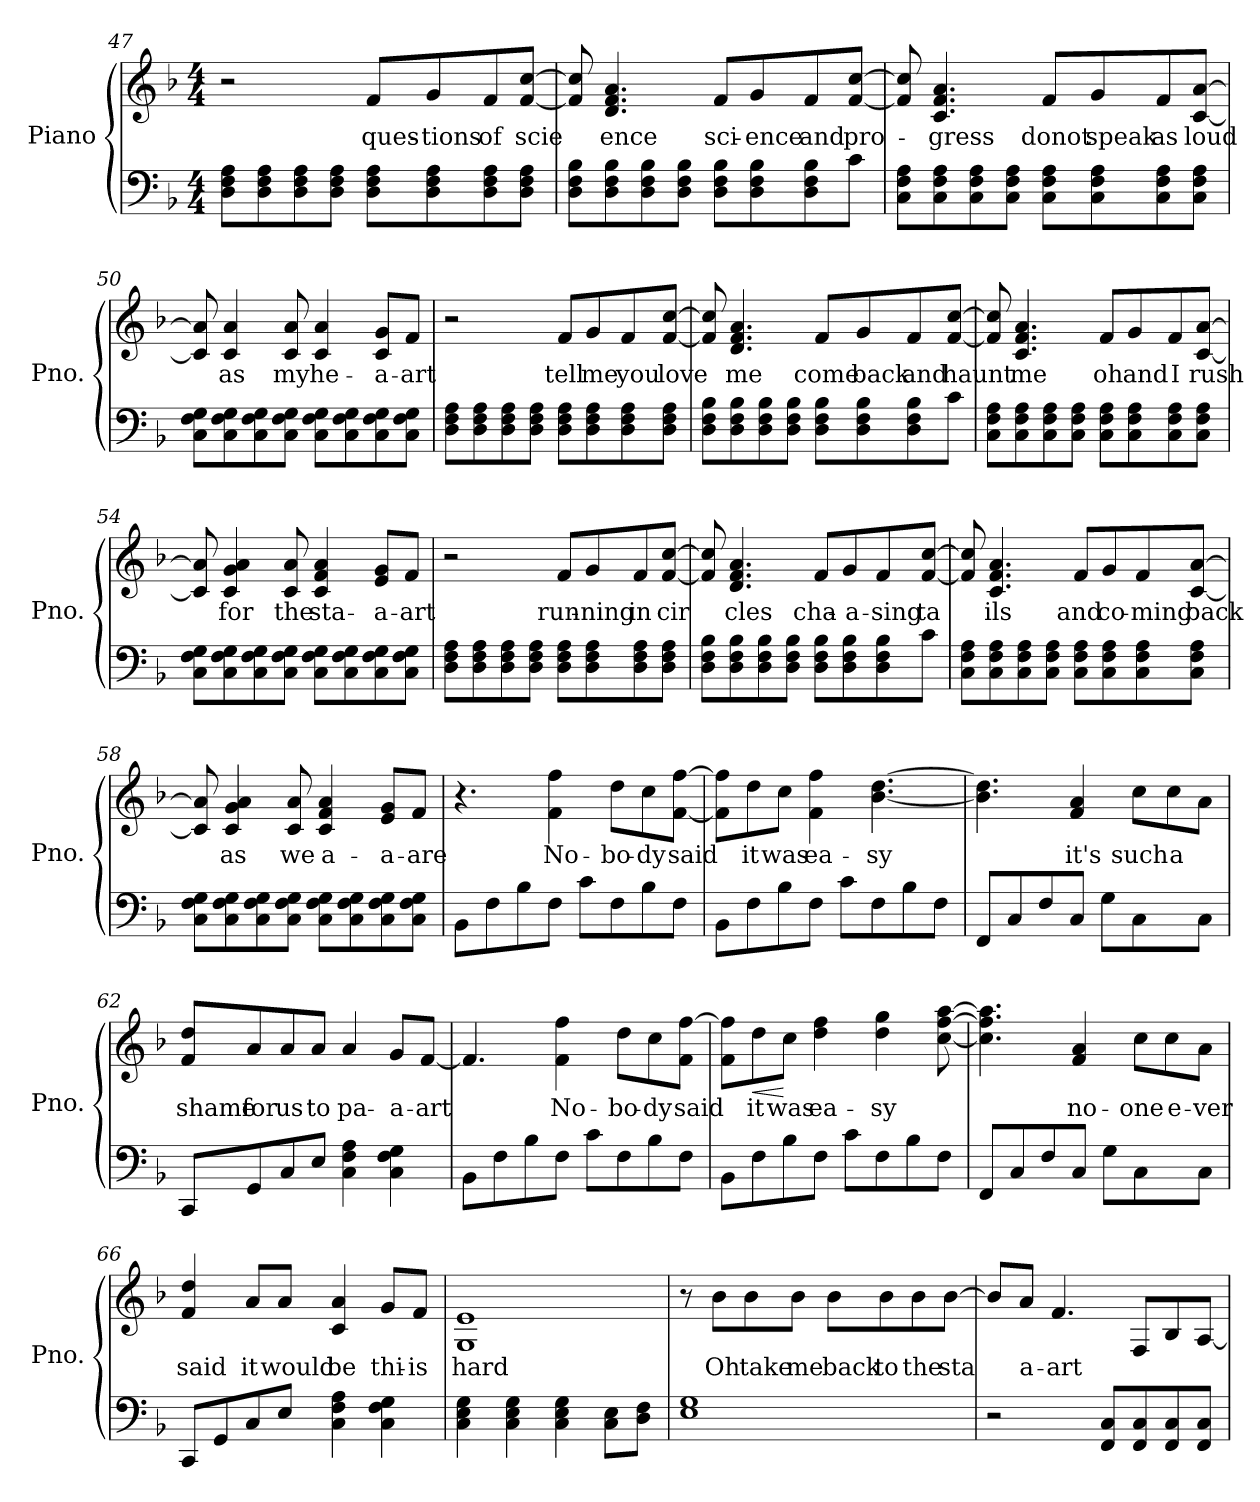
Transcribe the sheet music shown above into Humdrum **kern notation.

**kern	**kern	**text	**dynam
*part1	*part1	*part1	*part1
*staff2	*staff1	*staff1	*staff1/2
*I"Piano	*	*	*
*I'Pno.	*	*	*
*clefF4	*clefG2	*	*
*k[b-]	*k[b-]	*	*
*M4/4	*M4/4	*	*
=47	=47	=47	=47
8D\ 8F\ 8A\L	2r	.	.
8D\ 8F\ 8A\	.	.	.
8D\ 8F\ 8A\	.	.	.
8D\ 8F\ 8A\J	.	.	.
!	!	!LO:LY:b	!
8D\ 8F\ 8A\L	8f/L	ques-	.
!	!	!LO:LY:b	!
8D\ 8F\ 8A\	8g/	-tions	.
!	!	!LO:LY:b	!
8D\ 8F\ 8A\	8f/	of	.
!	!	!LO:LY:b	!
8D\ 8F\ 8A\J	[8f/ [8cc/J	scie	.
=48	=48	=48	=48
8D\ 8F\ 8B-\L	8f/] 8cc/]	.	.
!	!	!LO:LY:b	!
8D\ 8F\ 8B-\	4.d/ 4.f/ 4.a/	ence	.
8D\ 8F\ 8B-\	.	.	.
8D\ 8F\ 8B-\J	.	.	.
!	!	!LO:LY:b	!
8D\ 8F\ 8B-\L	8f/L	sci-	.
!	!	!LO:LY:b	!
8D\ 8F\ 8B-\	8g/	-ence	.
!	!	!LO:LY:b	!
8D\ 8F\ 8B-\	8f/	and	.
!	!	!LO:LY:b	!
8c\J	[8f/ [8cc/J	pro-	.
!!LO:LB:g=z
=49	=49	=49	=49
8C\ 8F\ 8A\L	8f/] 8cc/]	.	.
!	!	!LO:LY:b	!
8C\ 8F\ 8A\	4.c/ 4.f/ 4.a/	-gress	.
8C\ 8F\ 8A\	.	.	.
8C\ 8F\ 8A\J	.	.	.
!	!	!LO:LY:b	!
8C\ 8F\ 8A\L	8f/L	donot	.
!	!	!LO:LY:b	!
8C\ 8F\ 8A\	8g/	speak	.
!	!	!LO:LY:b	!
8C\ 8F\ 8A\	8f/	as	.
!	!	!LO:LY:b	!
8C\ 8F\ 8A\J	[8c/ [8a/J	loud	.
=50	=50	=50	=50
8C\ 8F\ 8G\L	8c/] 8a/]	.	.
!	!	!LO:LY:b	!
8C\ 8F\ 8G\	4c/ 4a/	as	.
8C\ 8F\ 8G\	.	.	.
!	!	!LO:LY:b	!
8C\ 8F\ 8G\J	8c/ 8a/	my	.
!	!	!LO:LY:b	!
8C\ 8F\ 8G\L	4c/ 4a/	he-	.
8C\ 8F\ 8G\	.	.	.
!	!	!LO:LY:b	!
8C\ 8F\ 8G\	8c/ 8g/L	-a-	.
!	!	!LO:LY:b	!
8C\ 8F\ 8G\J	8f/J	-art	.
=51	=51	=51	=51
8D\ 8F\ 8A\L	2r	.	.
8D\ 8F\ 8A\	.	.	.
8D\ 8F\ 8A\	.	.	.
8D\ 8F\ 8A\J	.	.	.
!	!	!LO:LY:b	!
8D\ 8F\ 8A\L	8f/L	tell	.
!	!	!LO:LY:b	!
8D\ 8F\ 8A\	8g/	me	.
!	!	!LO:LY:b	!
8D\ 8F\ 8A\	8f/	you	.
!	!	!LO:LY:b	!
8D\ 8F\ 8A\J	[8f/ [8cc/J	love	.
!!LO:LB:g=z
=52	=52	=52	=52
8D\ 8F\ 8B-\L	8f/] 8cc/]	.	.
!	!	!LO:LY:b	!
8D\ 8F\ 8B-\	4.d/ 4.f/ 4.a/	me	.
8D\ 8F\ 8B-\	.	.	.
8D\ 8F\ 8B-\J	.	.	.
!	!	!LO:LY:b	!
8D\ 8F\ 8B-\L	8f/L	come	.
!	!	!LO:LY:b	!
8D\ 8F\ 8B-\	8g/	back	.
!	!	!LO:LY:b	!
8D\ 8F\ 8B-\	8f/	and	.
!	!	!LO:LY:b	!
8c\J	[8f/ [8cc/J	haunt	.
=53	=53	=53	=53
8C\ 8F\ 8A\L	8f/] 8cc/]	.	.
!	!	!LO:LY:b	!
8C\ 8F\ 8A\	4.c/ 4.f/ 4.a/	me	.
8C\ 8F\ 8A\	.	.	.
8C\ 8F\ 8A\J	.	.	.
!	!	!LO:LY:b	!
8C\ 8F\ 8A\L	8f/L	oh	.
!	!	!LO:LY:b	!
8C\ 8F\ 8A\	8g/	and	.
!	!	!LO:LY:b	!
8C\ 8F\ 8A\	8f/	I	.
!	!	!LO:LY:b	!
8C\ 8F\ 8A\J	[8c/ [8a/J	rush	.
=54	=54	=54	=54
8C\ 8F\ 8G\L	8c/] 8a/]	.	.
!	!	!LO:LY:b	!
8C\ 8F\ 8G\	4c/ 4g/ 4a/	for	.
8C\ 8F\ 8G\	.	.	.
!	!	!LO:LY:b	!
8C\ 8F\ 8G\J	8c/ 8a/	the	.
!	!	!LO:LY:b	!
8C\ 8F\ 8G\L	4c/ 4f/ 4a/	sta-	.
8C\ 8F\ 8G\	.	.	.
!	!	!LO:LY:b	!
8C\ 8F\ 8G\	8e/ 8g/L	-a-	.
!	!	!LO:LY:b	!
8C\ 8F\ 8G\J	8f/J	-art	.
!!LO:LB:g=z
=55	=55	=55	=55
8D\ 8F\ 8A\L	2r	.	.
8D\ 8F\ 8A\	.	.	.
8D\ 8F\ 8A\	.	.	.
8D\ 8F\ 8A\J	.	.	.
!	!	!LO:LY:b	!
8D\ 8F\ 8A\L	8f/L	run-	.
!	!	!LO:LY:b	!
8D\ 8F\ 8A\	8g/	-ning	.
!	!	!LO:LY:b	!
8D\ 8F\ 8A\	8f/	in	.
!	!	!LO:LY:b	!
8D\ 8F\ 8A\J	[8f/ [8cc/J	cir	.
=56	=56	=56	=56
8D\ 8F\ 8B-\L	8f/] 8cc/]	.	.
!	!	!LO:LY:b	!
8D\ 8F\ 8B-\	4.d/ 4.f/ 4.a/	cles	.
8D\ 8F\ 8B-\	.	.	.
8D\ 8F\ 8B-\J	.	.	.
!	!	!LO:LY:b	!
8D\ 8F\ 8B-\L	8f/L	cha-	.
!	!	!LO:LY:b	!
8D\ 8F\ 8B-\	8g/	-a-	.
!	!	!LO:LY:b	!
8D\ 8F\ 8B-\	8f/	-sing	.
!	!	!LO:LY:b	!
8c\J	[8f/ [8cc/J	ta	.
=57	=57	=57	=57
8C\ 8F\ 8A\L	8f/] 8cc/]	.	.
!	!	!LO:LY:b	!
8C\ 8F\ 8A\	4.c/ 4.f/ 4.a/	ils	.
8C\ 8F\ 8A\	.	.	.
8C\ 8F\ 8A\J	.	.	.
!	!	!LO:LY:b	!
8C\ 8F\ 8A\L	8f/L	and	.
!	!	!LO:LY:b	!
8C\ 8F\ 8A\	8g/	co-	.
!	!	!LO:LY:b	!
8C\ 8F\ 8A\	8f/	-ming	.
!	!	!LO:LY:b	!
8C\ 8F\ 8A\J	[8c/ [8a/J	back	.
!!LO:PB:g=z
=58	=58	=58	=58
8C\ 8F\ 8G\L	8c/] 8a/]	.	.
!	!	!LO:LY:b	!
8C\ 8F\ 8G\	4c/ 4g/ 4a/	as	.
8C\ 8F\ 8G\	.	.	.
!	!	!LO:LY:b	!
8C\ 8F\ 8G\J	8c/ 8a/	we	.
!	!	!LO:LY:b	!
8C\ 8F\ 8G\L	4c/ 4f/ 4a/	a-	.
8C\ 8F\ 8G\	.	.	.
!	!	!LO:LY:b	!
8C\ 8F\ 8G\	8e/ 8g/L	-a-	.
!	!	!LO:LY:b	!
8C\ 8F\ 8G\J	8f/J	-are	.
=59	=59	=59	=59
8BB-\L	4.r	.	.
8F\	.	.	.
8B-\	.	.	.
!	!	!LO:LY:b	!
8F\J	4f\ 4ff\	No-	.
8c\L	.	.	.
!	!	!LO:LY:b	!
8F\	8dd\L	-bo-	.
!	!	!LO:LY:b	!
8B-\	8cc\	-dy	.
!	!	!LO:LY:b	!
8F\J	[8f\ [8ff\J	said	.
=60	=60	=60	=60
8BB-\L	8f\] 8ff\]L	.	.
!	!	!LO:LY:b	!
8F\	8dd\	it	.
!	!	!LO:LY:b	!
8B-\	8cc\J	was	.
!	!	!LO:LY:b	!
8F\J	4f\ 4ff\	ea-	.
8c\L	.	.	.
!	!	!LO:LY:b	!
8F\	[4.b-\ [4.dd\	-sy	.
8B-\	.	.	.
8F\J	.	.	.
=61	=61	=61	=61
8FF/L	4.b-\] 4.dd\]	.	.
8C/	.	.	.
8F/	.	.	.
!	!	!LO:LY:b	!
8C/J	4f/ 4a/	it's	.
8G\L	.	.	.
!	!	!LO:LY:b	!
8C\	8cc\L	such	.
!	!	!LO:LY:b	!
8F\yy	8cc\	a	.
8C\J	8a\J	.	.
!!LO:LB:g=z
=62	=62	=62	=62
!	!	!LO:LY:b	!
8CC/L	8f/ 8dd/L	shame	.
!	!	!LO:LY:b	!
8GG/	8a/	for	.
!	!	!LO:LY:b	!
8C/	8a/	us	.
!	!	!LO:LY:b	!
8E/J	8a/J	to	.
!	!	!LO:LY:b	!
4C\ 4F\ 4A\	4a/	pa-	.
!	!	!LO:LY:b	!
4C\ 4F\ 4G\	8g/L	-a-	.
!	!	!LO:LY:b	!
.	[8f/J	-art	.
=63	=63	=63	=63
8BB-\L	4.f/]	.	.
8F\	.	.	.
8B-\	.	.	.
!	!	!LO:LY:b	!
8F\J	4f\ 4ff\	No-	.
8c\L	.	.	.
!	!	!LO:LY:b	!
8F\	8dd\L	-bo-	.
!	!	!LO:LY:b	!
8B-\	8cc\	-dy	.
!	!	!LO:LY:b	!
8F\J	8f\ [8ff\J	said	.
=64	=64	=64	=64
8BB-\L	8f\ 8ff\]L	.	.
!	!	!LO:LY:b	!LO:HP:b
8F\	8dd\	it	<
!	!	!LO:LY:b	!
8B-\	8cc\J	was	[
!	!	!LO:LY:b	!
8F\J	4dd\ 4ff\	ea-	.
8c\L	.	.	.
!	!	!LO:LY:b	!
8F\	4dd\ 4gg\	-sy	.
8B-\	.	.	.
8F\J	[8cc\ [8ff\ [8aa\	.	.
=65	=65	=65	=65
8FF/L	4.cc\] 4.ff\] 4.aa\]	.	.
8C/	.	.	.
8F/	.	.	.
!	!	!LO:LY:b	!
8C/J	4f/ 4a/	no-	.
8G\L	.	.	.
!	!	!LO:LY:b	!
8C\	8cc\L	-one	.
!	!	!LO:LY:b	!
8F\yy	8cc\	e-	.
!	!	!LO:LY:b	!
8C\J	8a\J	-ver	.
!!LO:LB:g=z
=66	=66	=66	=66
!	!	!LO:LY:b	!
8CC/L	4f/ 4dd/	said	.
8GG/	.	.	.
!	!	!LO:LY:b	!
8C/	8a/L	it	.
!	!	!LO:LY:b	!
8E/J	8a/J	would	.
!	!	!LO:LY:b	!
4C\ 4F\ 4A\	4c/ 4a/	be	.
!	!	!LO:LY:b	!
4C\ 4F\ 4G\	8g/L	thi-	.
!	!	!LO:LY:b	!
.	8f/J	-is	.
=67	=67	=67	=67
!	!	!LO:LY:b	!
4C\ 4E\ 4G\	1G 1e	hard	.
4C\ 4E\ 4G\	.	.	.
4C\ 4E\ 4G\	.	.	.
8C\ 8E\L	.	.	.
8D\ 8F\J	.	.	.
=68	=68	=68	=68
1E 1G	8r	.	.
!	!	!LO:LY:b	!
.	8b-\L	Oh	.
!	!	!LO:LY:b	!
.	8b-\	take	.
!	!	!LO:LY:b	!
.	8b-\J	me	.
!	!	!LO:LY:b	!
.	8b-\L	back	.
!	!	!LO:LY:b	!
.	8b-\	to	.
!	!	!LO:LY:b	!
.	8b-\	the	.
!	!	!LO:LY:b	!
.	[8b-\J	sta	.
=69	=69	=69	=69
2r	8b-/L]	.	.
!	!	!LO:LY:b	!
.	8a/J	a-	.
!	!	!LO:LY:b	!
.	4.f/	-art	.
8FF/ 8C/L	.	.	.
8FF/ 8C/	8F/L	.	.
8FF/ 8C/	8B-/	.	.
8FF/ 8C/J	[8A/J	.	.
=	=	=	=
*-	*-	*-	*-
